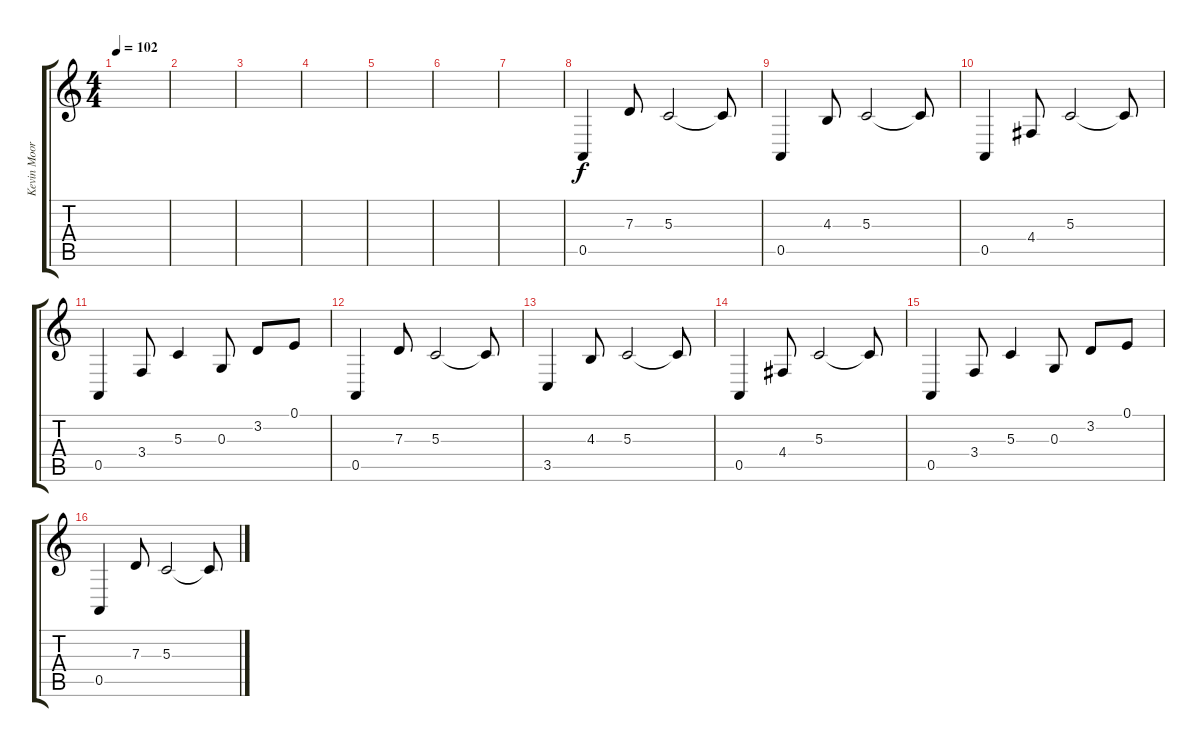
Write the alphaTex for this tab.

\track ("Kevin Moore Keyboard Main Channel" "Kevin Moor") {instrument lead2sawtooth}
\staff {score tabs}
\tuning (E4 B3 G3 D3 A2 E2) {hide}
\ts (4 4)
\tempo 102
\clef g2
\ks c
|
|
|
|
|
|
|
0.5.4{volume 15} 7.3.8 5.3.2 5.3{t}.8 |
0.5.4 4.3.8 5.3.2 5.3{t}.8 |
0.5.4 4.4.8 5.3.2 5.3{t}.8 |
0.5.4 3.4.8 5.3.4 0.3.8 3.2.8 0.1.8 |
0.5.4 7.3.8 5.3.2 5.3{t}.8 |
3.5.4 4.3.8 5.3.2 5.3{t}.8 |
0.5.4 4.4.8 5.3.2 5.3{t}.8 |
0.5.4 3.4.8 5.3.4 0.3.8 3.2.8 0.1.8 |
0.5.4 7.3.8 5.3.2 5.3{t}.8
